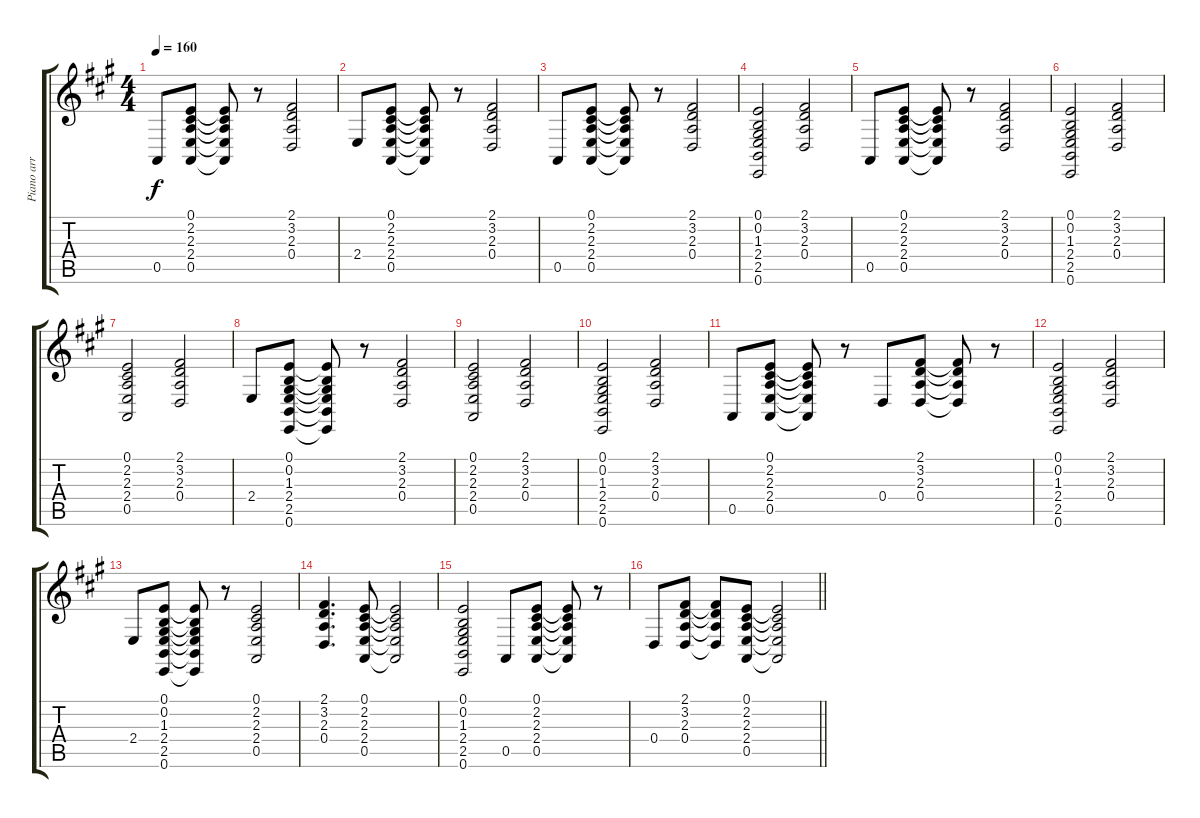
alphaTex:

\track ("Piano arr for gtr   " "Piano arr ") {instrument brightacousticpiano}
\staff {score tabs}
\tuning (E4 B3 G3 D3 A2 E2) {hide}
\ts (4 4)
\tempo 160
\clef g2
\ks a
0.5.8{dy f} (0.1 2.2 2.3 2.4 0.5).8 (0.1{t} 2.2{t} 2.3{t} 2.4{t} 0.5{t}).8 r.8 (2.1 3.2 2.3 0.4).2 |
2.4.8 (0.1 2.2 2.3 2.4 0.5).8 (0.1{t} 2.2{t} 2.3{t} 2.4{t} 0.5{t}).8 r.8 (2.1 3.2 2.3 0.4).2 |
0.5.8 (0.1 2.2 2.3 2.4 0.5).8 (0.1{t} 2.2{t} 2.3{t} 2.4{t} 0.5{t}).8 r.8 (2.1 3.2 2.3 0.4).2 |
(0.1 0.2 1.3 2.4 2.5 0.6).2 (2.1 3.2 2.3 0.4).2 |
0.5.8 (0.1 2.2 2.3 2.4 0.5).8 (0.1{t} 2.2{t} 2.3{t} 2.4{t} 0.5{t}).8 r.8 (2.1 3.2 2.3 0.4).2 |
(0.1 0.2 1.3 2.4 2.5 0.6).2 (2.1 3.2 2.3 0.4).2 |
(0.1 2.2 2.3 2.4 0.5).2 (2.1 3.2 2.3 0.4).2 |
2.4.8 (0.1 0.2 1.3 2.4 2.5 0.6).8 (0.1{t} 0.2{t} 1.3{t} 2.4{t} 2.5{t} 0.6{t}).8 r.8 (2.1 3.2 2.3 0.4).2 |
(0.1 2.2 2.3 2.4 0.5).2 (2.1 3.2 2.3 0.4).2 |
(0.1 0.2 1.3 2.4 2.5 0.6).2 (2.1 3.2 2.3 0.4).2 |
0.5.8 (0.1 2.2 2.3 2.4 0.5).8 (0.1{t} 2.2{t} 2.3{t} 2.4{t} 0.5{t}).8 r.8 0.4.8 (2.1 3.2 2.3 0.4).8 (2.1{t} 3.2{t} 2.3{t} 0.4{t}).8 r.8 |
(0.1 0.2 1.3 2.4 2.5 0.6).2 (2.1 3.2 2.3 0.4).2 |
2.4.8 (0.1 0.2 1.3 2.4 2.5 0.6).8 (0.1{t} 0.2{t} 1.3{t} 2.4{t} 2.5{t} 0.6{t}).8 r.8 (0.1 2.2 2.3 2.4 0.5).2 |
(2.1 3.2 2.3 0.4).4{d} (0.1 2.2 2.3 2.4 0.5).8 (0.1{t} 2.2{t} 2.3{t} 2.4{t} 0.5{t}).2 |
(0.1 0.2 1.3 2.4 2.5 0.6).2 0.5.8 (0.1 2.2 2.3 2.4 0.5).8 (0.1{t} 2.2{t} 2.3{t} 2.4{t} 0.5{t}).8 r.8 |
\barLineRight lightlight
0.4.8 (2.1 3.2 2.3 0.4).8 (2.1{t} 3.2{t} 2.3{t} 0.4{t}).8 (0.1 2.2 2.3 2.4 0.5).8 (0.1{t} 2.2{t} 2.3{t} 2.4{t} 0.5{t}).2
